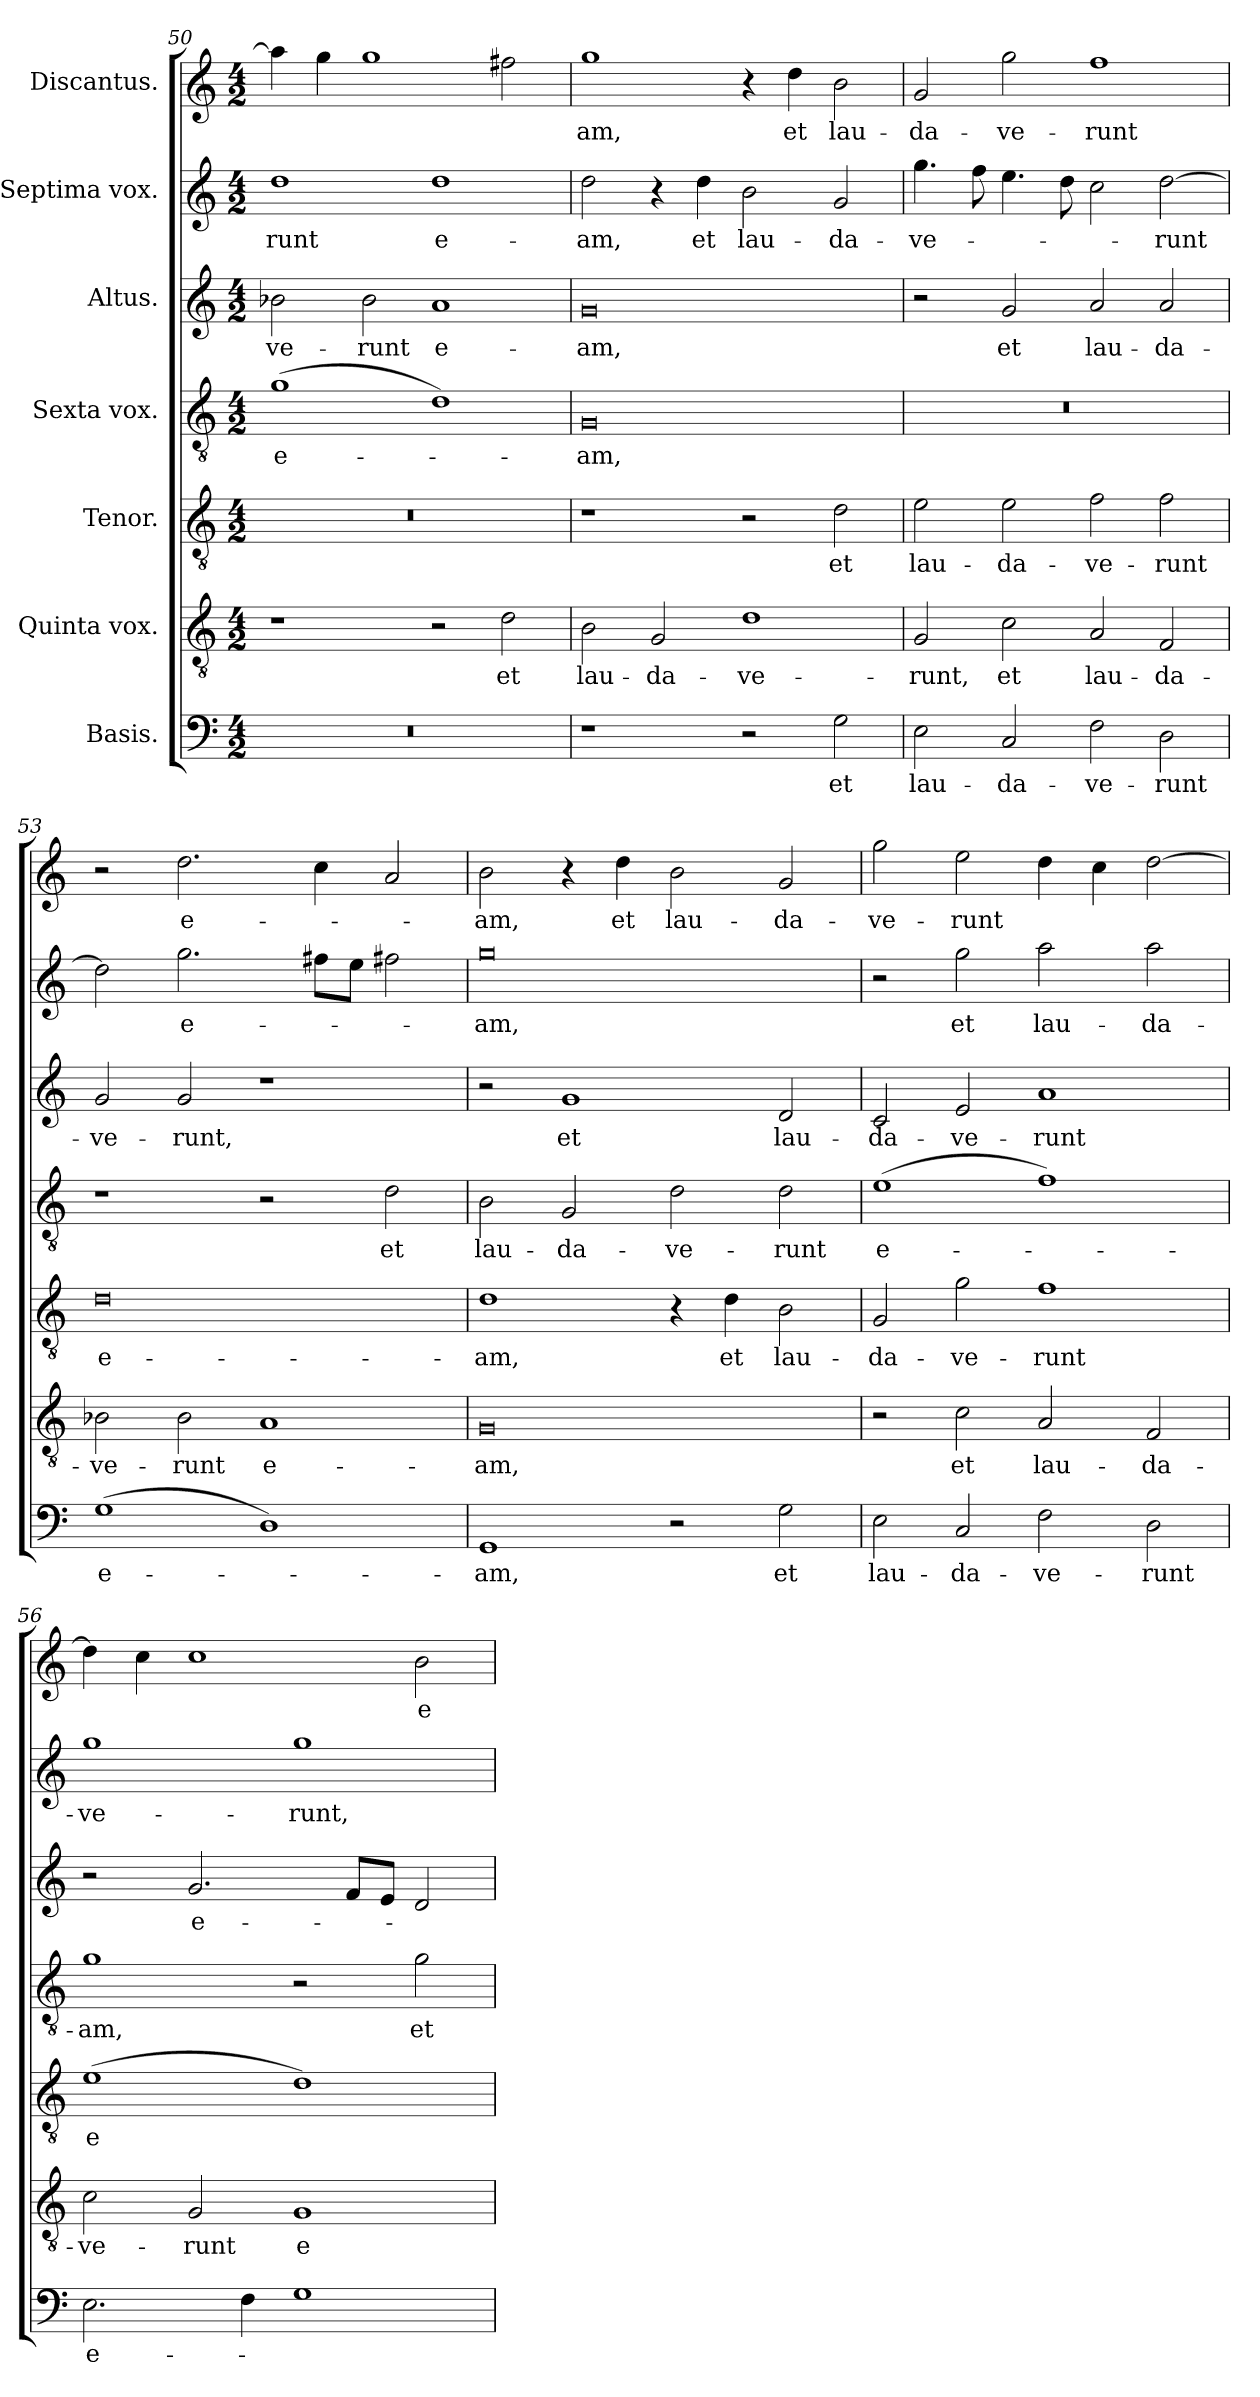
**kern	**text	**kern	**text	**kern	**text	**kern	**text	**kern	**text	**kern	**text	**kern	**text
*part7	*part7	*part6	*part6	*part5	*part5	*part4	*part4	*part3	*part3	*part2	*part2	*part1	*part1
*staff7	*staff7	*staff6	*staff6	*staff5	*staff5	*staff4	*staff4	*staff3	*staff3	*staff2	*staff2	*staff1	*staff1
*I"Basis.	*	*I"Quinta vox.	*	*I"Tenor.	*	*I"Sexta vox.	*	*I"Altus.	*	*I"Septima vox.	*	*I"Discantus.	*
*clefF4	*	*clefGv2	*	*clefGv2	*	*clefGv2	*	*clefG2	*	*clefG2	*	*clefG2	*
*k[]	*	*k[]	*	*k[]	*	*k[]	*	*k[]	*	*k[]	*	*k[]	*
*M4/2	*	*M4/2	*	*M4/2	*	*M4/2	*	*M4/2	*	*M4/2	*	*M4/2	*
=50	=50	=50	=50	=50	=50	=50	=50	=50	=50	=50	=50	=50	=50
!	!	!	!	!	!	!	!LO:LY:b	!	!LO:LY:b	!	!LO:LY:b	!	!
0r	.	1r	.	0r	.	(1g	e-	2b-X\	-ve-	1dd	-runt	4aa\]	.
.	.	.	.	.	.	.	.	.	.	.	.	4gg\	.
!	!	!	!	!	!	!	!	!	!LO:LY:b	!	!	!	!
.	.	.	.	.	.	.	.	2b-\	-runt	.	.	1gg	.
!	!	!	!	!	!	!	!	!	!LO:LY:b	!	!LO:LY:b	!	!
.	.	2r	.	.	.	1d)	.	1a	e-	1dd	e-	.	.
!	!	!	!LO:LY:b	!	!	!	!	!	!	!	!	!	!
.	.	2d\	et	.	.	.	.	.	.	.	.	2ff#X\	.
=51	=51	=51	=51	=51	=51	=51	=51	=51	=51	=51	=51	=51	=51
!	!	!	!LO:LY:b	!	!	!	!LO:LY:b	!	!LO:LY:b	!	!LO:LY:b	!	!LO:LY:b
1r	.	2B\	lau-	1r	.	0G	-am,	0g	-am,	2dd\	-am,	1gg	-am,
!	!	!	!LO:LY:b	!	!	!	!	!	!	!	!	!	!
.	.	2G/	-da-	.	.	.	.	.	.	4r	.	.	.
!	!	!	!	!	!	!	!	!	!	!	!LO:LY:b	!	!
.	.	.	.	.	.	.	.	.	.	4dd\	et	.	.
!	!	!	!LO:LY:b	!	!	!	!	!	!	!	!LO:LY:b	!	!
2r	.	1d	-ve-	2r	.	.	.	.	.	2b\	lau-	4r	.
!	!	!	!	!	!	!	!	!	!	!	!	!	!LO:LY:b
.	.	.	.	.	.	.	.	.	.	.	.	4dd\	et
!	!LO:LY:b	!	!	!	!LO:LY:b	!	!	!	!	!	!LO:LY:b	!	!LO:LY:b
2G\	et	.	.	2d\	et	.	.	.	.	2g/	-da-	2b\	lau-
=52	=52	=52	=52	=52	=52	=52	=52	=52	=52	=52	=52	=52	=52
!	!LO:LY:b	!	!LO:LY:b	!	!LO:LY:b	!	!	!	!	!	!LO:LY:b	!	!LO:LY:b
2E\	lau-	2G/	-runt,	2e\	lau-	0r	.	2r	.	4.gg\	-ve-	2g/	-da-
.	.	.	.	.	.	.	.	.	.	8ff\	.	.	.
!	!LO:LY:b	!	!LO:LY:b	!	!LO:LY:b	!	!	!	!LO:LY:b	!	!	!	!LO:LY:b
2C/	-da-	2c\	et	2e\	-da-	.	.	2g/	et	4.ee\	.	2gg\	-ve-
.	.	.	.	.	.	.	.	.	.	8dd\	.	.	.
!	!LO:LY:b	!	!LO:LY:b	!	!LO:LY:b	!	!	!	!LO:LY:b	!	!	!	!LO:LY:b
2F\	-ve-	2A/	lau-	2f\	-ve-	.	.	2a/	lau-	2cc\	.	1ff	-runt
!	!LO:LY:b	!	!LO:LY:b	!	!LO:LY:b	!	!	!	!LO:LY:b	!	!LO:LY:b	!	!
2D\	-runt	2F/	-da-	2f\	-runt	.	.	2a/	-da-	[2dd\	-runt	.	.
=53	=53	=53	=53	=53	=53	=53	=53	=53	=53	=53	=53	=53	=53
!	!LO:LY:b	!	!LO:LY:b	!	!LO:LY:b	!	!	!	!LO:LY:b	!	!	!	!
(1G	e-	2B-X\	-ve-	0d	e-	1r	.	2g/	-ve-	2dd\]	.	2r	.
!	!	!	!LO:LY:b	!	!	!	!	!	!LO:LY:b	!	!LO:LY:b	!	!LO:LY:b
.	.	2B-\	-runt	.	.	.	.	2g/	-runt,	2.gg\	e-	2.dd\	e-
!	!	!	!LO:LY:b	!	!	!	!	!	!	!	!	!	!
1D)	.	1A	e-	.	.	2r	.	1r	.	.	.	.	.
.	.	.	.	.	.	.	.	.	.	8ff#X\L	.	4cc\	.
.	.	.	.	.	.	.	.	.	.	8ee\J	.	.	.
!	!	!	!	!	!	!	!LO:LY:b	!	!	!	!	!	!
.	.	.	.	.	.	2d\	et	.	.	2ff#X\	.	2a/	.
!!LO:LB:g=z
=54	=54	=54	=54	=54	=54	=54	=54	=54	=54	=54	=54	=54	=54
!	!LO:LY:b	!	!LO:LY:b	!	!LO:LY:b	!	!LO:LY:b	!	!	!	!LO:LY:b	!	!LO:LY:b
1GG	-am,	0G	-am,	1d	-am,	2B\	lau-	2r	.	0gg	-am,	2b\	-am,
!	!	!	!	!	!	!	!LO:LY:b	!	!LO:LY:b	!	!	!	!
.	.	.	.	.	.	2G/	-da-	1g	et	.	.	4r	.
!	!	!	!	!	!	!	!	!	!	!	!	!	!LO:LY:b
.	.	.	.	.	.	.	.	.	.	.	.	4dd\	et
!	!	!	!	!	!	!	!LO:LY:b	!	!	!	!	!	!LO:LY:b
2r	.	.	.	4r	.	2d\	-ve-	.	.	.	.	2b\	lau-
!	!	!	!	!	!LO:LY:b	!	!	!	!	!	!	!	!
.	.	.	.	4d\	et	.	.	.	.	.	.	.	.
!	!LO:LY:b	!	!	!	!LO:LY:b	!	!LO:LY:b	!	!LO:LY:b	!	!	!	!LO:LY:b
2G\	et	.	.	2B\	lau-	2d\	-runt	2d/	lau-	.	.	2g/	-da-
=55	=55	=55	=55	=55	=55	=55	=55	=55	=55	=55	=55	=55	=55
!	!LO:LY:b	!	!	!	!LO:LY:b	!	!LO:LY:b	!	!LO:LY:b	!	!	!	!LO:LY:b
2E\	lau-	2r	.	2G/	-da-	(1e	e-	2c/	-da-	2r	.	2gg\	-ve-
!	!LO:LY:b	!	!LO:LY:b	!	!LO:LY:b	!	!	!	!LO:LY:b	!	!LO:LY:b	!	!LO:LY:b
2C/	-da-	2c\	et	2g\	-ve-	.	.	2e/	-ve-	2gg\	et	2ee\	-runt
!	!LO:LY:b	!	!LO:LY:b	!	!LO:LY:b	!	!	!	!LO:LY:b	!	!LO:LY:b	!	!
2F\	-ve-	2A/	lau-	1f	-runt	1f)	.	1a	-runt	2aa\	lau-	4dd\	.
.	.	.	.	.	.	.	.	.	.	.	.	4cc\	.
!	!LO:LY:b	!	!LO:LY:b	!	!	!	!	!	!	!	!LO:LY:b	!	!
2D\	-runt	2F/	-da-	.	.	.	.	.	.	2aa\	-da-	[2dd\	.
=56	=56	=56	=56	=56	=56	=56	=56	=56	=56	=56	=56	=56	=56
!	!LO:LY:b	!	!LO:LY:b	!	!LO:LY:b	!	!LO:LY:b	!	!	!	!LO:LY:b	!	!
2.E\	e-	2c\	-ve-	(1e	e	1g	-am,	2r	.	1gg	-ve-	4dd\]	.
.	.	.	.	.	.	.	.	.	.	.	.	4cc\	.
!	!	!	!LO:LY:b	!	!	!	!	!	!LO:LY:b	!	!	!	!
.	.	2G/	-runt	.	.	.	.	2.g/	e-	.	.	1cc	.
4F\	.	.	.	.	.	.	.	.	.	.	.	.	.
!	!	!	!LO:LY:b	!	!	!	!	!	!	!	!LO:LY:b	!	!
1G	.	1G	e-	1d)	.	2r	.	.	.	1gg	-runt,	.	.
.	.	.	.	.	.	.	.	8f/L	.	.	.	.	.
.	.	.	.	.	.	.	.	8e/J	.	.	.	.	.
!	!	!	!	!	!	!	!LO:LY:b	!	!	!	!	!	!LO:LY:b
.	.	.	.	.	.	2g\	et	2d/	.	.	.	2b\	e-
=	=	=	=	=	=	=	=	=	=	=	=	=	=
*-	*-	*-	*-	*-	*-	*-	*-	*-	*-	*-	*-	*-	*-
